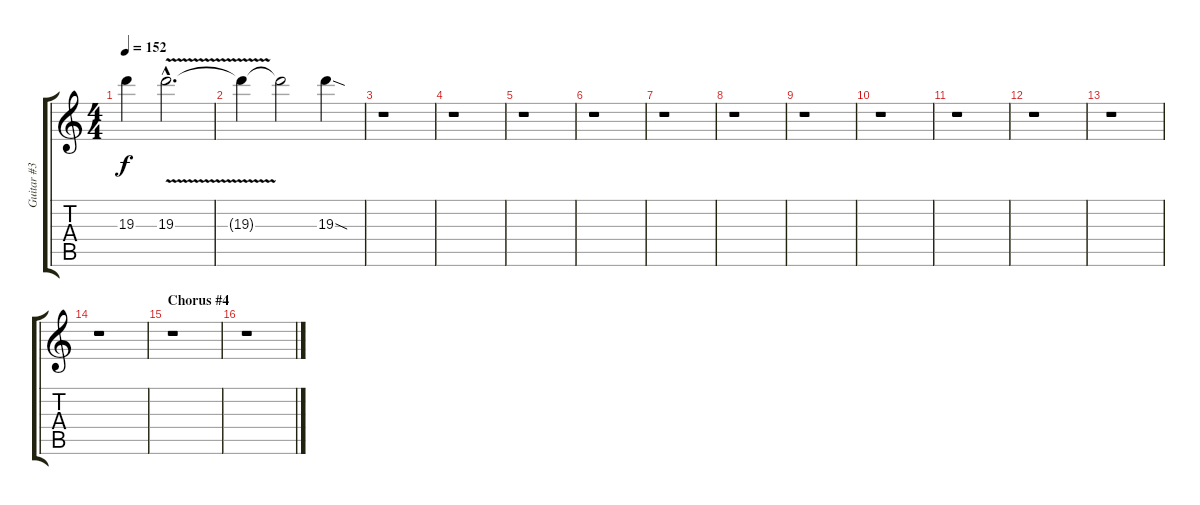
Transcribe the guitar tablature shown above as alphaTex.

\track ("Guitar #3 - Fills" "Guitar #3 ") {instrument overdrivenguitar}
\staff {score tabs}
\tuning (E4 B3 G3 D3 A2 E2) {hide}
\ts (4 4)
\tempo 152
\clef g2
\ks c
19.3.4{dy f} 19.3{v hac}.2{d} |
19.3{t}.4 19.3{t}.2 19.3{sod}.4 |
r.1 |
r.1 |
r.1 |
r.1 |
r.1 |
r.1 |
r.1 |
r.1 |
r.1 |
r.1 |
r.1 |
r.1 |
\section ("" "Chorus #4")
r.1 |
r.1
